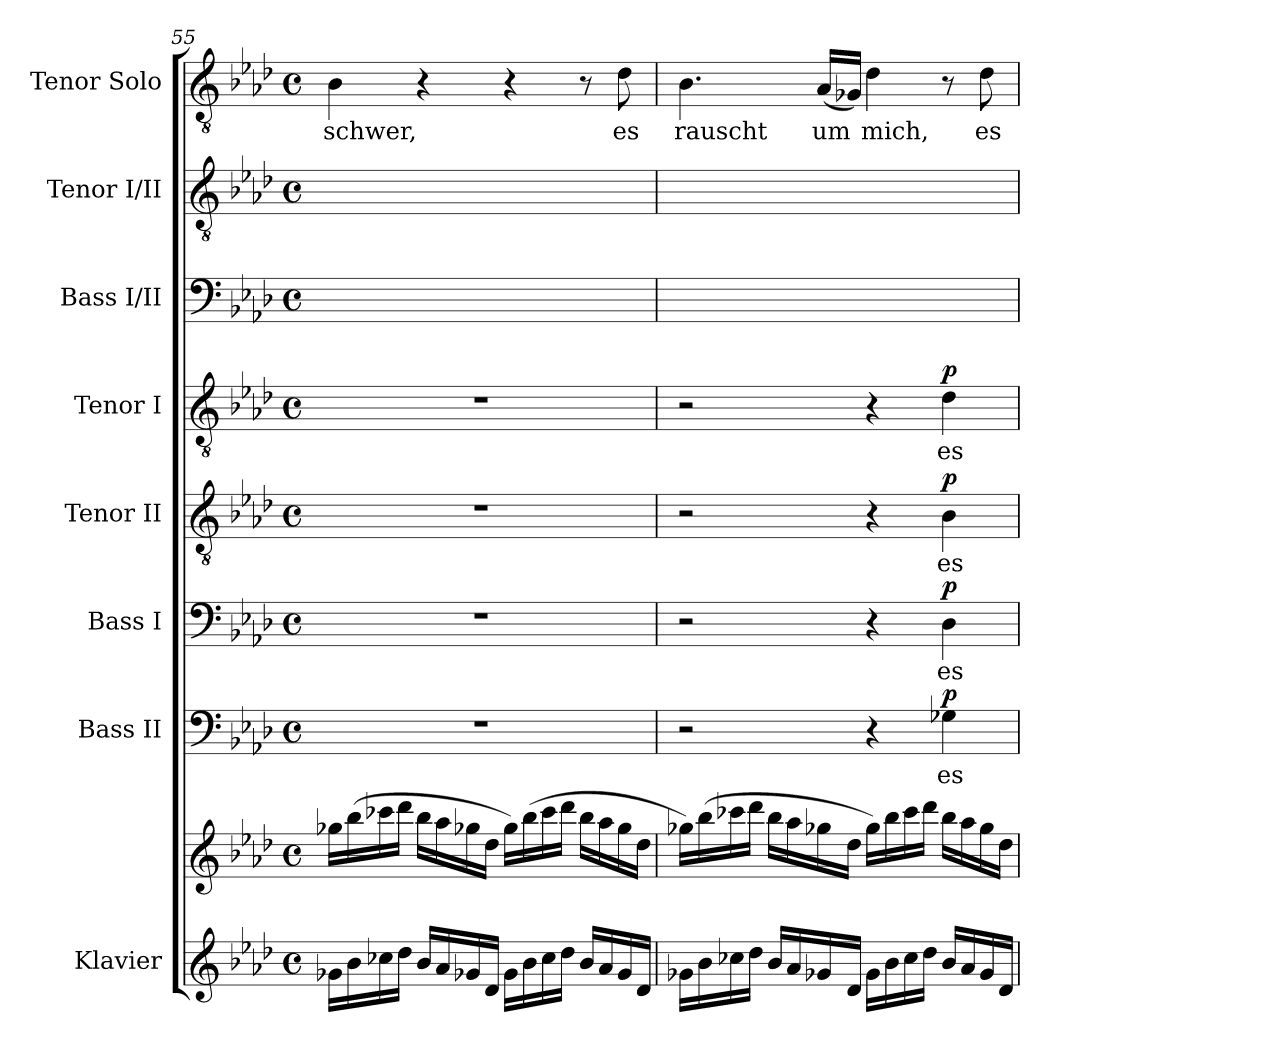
**kern	**kern	**kern	**text	**dynam	**kern	**text	**dynam	**kern	**text	**dynam	**kern	**text	**dynam	**kern	**text	**kern	**text	**kern	**text
*part8	*part8	*part7	*part7	*part7	*part6	*part6	*part6	*part5	*part5	*part5	*part4	*part4	*part4	*part3	*part3	*part2	*part2	*part1	*part1
*staff9	*staff8	*staff7	*staff7	*staff7	*staff6	*staff6	*staff6	*staff5	*staff5	*staff5	*staff4	*staff4	*staff4	*staff3	*staff3	*staff2	*staff2	*staff1	*staff1
*I"Klavier	*	*I"Bass II	*	*	*I"Bass I	*	*	*I"Tenor II	*	*	*I"Tenor I	*	*	*I"Bass I/II	*	*I"Tenor I/II	*	*I"Tenor Solo	*
*I'Klav.	*	*I'B.	*	*	*I'B.	*	*	*I'T.	*	*	*I'T.	*	*	*I'B.	*	*I'T.	*	*I'T. Solo	*
!!LO:PB:g=z
*clefG2	*clefG2	*clefF4	*	*	*clefF4	*	*	*clefGv2	*	*	*clefGv2	*	*	*clefF4	*	*clefGv2	*	*clefGv2	*
*	*	*	*	*	*	*	*	*ITrd7c12	*	*	*ITrd7c12	*	*	*	*	*ITrd7c12	*	*ITrd7c12	*
*k[b-e-a-d-]	*k[b-e-a-d-]	*k[b-e-a-d-]	*	*	*k[b-e-a-d-]	*	*	*k[b-e-a-d-]	*	*	*k[b-e-a-d-]	*	*	*k[b-e-a-d-]	*	*k[b-e-a-d-]	*	*k[b-e-a-d-]	*
*A-:	*A-:	*A-:	*	*	*A-:	*	*	*A-:	*	*	*A-:	*	*	*A-:	*	*A-:	*	*A-:	*
*M4/4	*M4/4	*M4/4	*	*	*M4/4	*	*	*M4/4	*	*	*M4/4	*	*	*M4/4	*	*M4/4	*	*M4/4	*
*met(c)	*met(c)	*met(c)	*	*	*met(c)	*	*	*met(c)	*	*	*met(c)	*	*	*met(c)	*	*met(c)	*	*met(c)	*
=55	=55	=55	=55	=55	=55	=55	=55	=55	=55	=55	=55	=55	=55	=55	=55	=55	=55	=55	=55
!	!	!	!	!	!	!	!	!	!	!	!	!	!	!	!	!	!	!	!LO:LY:b:color=#000000
16g-Xi\LL	16gg-Xi\LL	1r	.	.	1r	.	.	1r	.	.	1r	.	.	1ryy	.	1ryy	.	4BB-i\	-schwer,
16b-i\	(16bb-i\	.	.	.	.	.	.	.	.	.	.	.	.	.	.	.	.	.	.
16cc-Xi\	16ccc-Xi\	.	.	.	.	.	.	.	.	.	.	.	.	.	.	.	.	.	.
16dd-i\JJ	16ddd-i\JJ	.	.	.	.	.	.	.	.	.	.	.	.	.	.	.	.	.	.
16b-i/LL	16bb-i\LL	.	.	.	.	.	.	.	.	.	.	.	.	.	.	.	.	4r	.
16a-i/	16aa-i\	.	.	.	.	.	.	.	.	.	.	.	.	.	.	.	.	.	.
16g-Xi/	16gg-Xi\	.	.	.	.	.	.	.	.	.	.	.	.	.	.	.	.	.	.
16d-i/JJ	16dd-i\JJ	.	.	.	.	.	.	.	.	.	.	.	.	.	.	.	.	.	.
16g-i\LL	16gg-i\LL)	.	.	.	.	.	.	.	.	.	.	.	.	.	.	.	.	4r	.
16b-i\	(16bb-i\	.	.	.	.	.	.	.	.	.	.	.	.	.	.	.	.	.	.
16cc-i\	16ccc-i\	.	.	.	.	.	.	.	.	.	.	.	.	.	.	.	.	.	.
16dd-i\JJ	16ddd-i\JJ	.	.	.	.	.	.	.	.	.	.	.	.	.	.	.	.	.	.
16b-i/LL	16bb-i\LL	.	.	.	.	.	.	.	.	.	.	.	.	.	.	.	.	8r	.
16a-i/	16aa-i\	.	.	.	.	.	.	.	.	.	.	.	.	.	.	.	.	.	.
!	!	!	!	!	!	!	!	!	!	!	!	!	!	!	!	!	!	!	!LO:LY:b:color=#000000
16g-i/	16gg-i\	.	.	.	.	.	.	.	.	.	.	.	.	.	.	.	.	8D-i\	es
16d-i/JJ	16dd-i\JJ	.	.	.	.	.	.	.	.	.	.	.	.	.	.	.	.	.	.
=56	=56	=56	=56	=56	=56	=56	=56	=56	=56	=56	=56	=56	=56	=56	=56	=56	=56	=56	=56
*	*	*	*	*	*	*	*	*	*	*	*	*	*	*^	*	*^	*	*	*
!	!	!	!	!	!	!	!	!	!	!	!	!	!	!	!	!	!	!	!	!	!LO:LY:b:color=#000000
16g-Xi\LL	16gg-Xi\LL)	2r	.	.	2r	.	.	2r	.	.	2r	.	.	2ryy	2.ryy	.	2ryy	2.ryy	.	4.BB-i\	rauscht
16b-i\	(16bb-i\	.	.	.	.	.	.	.	.	.	.	.	.	.	.	.	.	.	.	.	.
16cc-Xi\	16ccc-Xi\	.	.	.	.	.	.	.	.	.	.	.	.	.	.	.	.	.	.	.	.
16dd-i\JJ	16ddd-i\JJ	.	.	.	.	.	.	.	.	.	.	.	.	.	.	.	.	.	.	.	.
16b-i/LL	16bb-i\LL	.	.	.	.	.	.	.	.	.	.	.	.	.	.	.	.	.	.	.	.
16a-i/	16aa-i\	.	.	.	.	.	.	.	.	.	.	.	.	.	.	.	.	.	.	.	.
!	!	!	!	!	!	!	!	!	!	!	!	!	!	!	!	!	!	!	!	!	!LO:LY:b:color=#000000
16g-Xi/	16gg-Xi\	.	.	.	.	.	.	.	.	.	.	.	.	.	.	.	.	.	.	(16AA-i/LL	um
16d-i/JJ	16dd-i\JJ	.	.	.	.	.	.	.	.	.	.	.	.	.	.	.	.	.	.	16GG-Xi/JJ)	.
!	!	!	!	!	!	!	!	!	!	!	!	!	!	!	!	!	!	!	!	!	!LO:LY:b:color=#000000
16g-i\LL	16gg-i\LL)	4r	.	.	4r	.	.	4r	.	.	4r	.	.	4ryy	.	.	4ryy	.	.	4D-i\	mich,
16b-i\	16bb-i\	.	.	.	.	.	.	.	.	.	.	.	.	.	.	.	.	.	.	.	.
16cc-i\	16ccc-i\	.	.	.	.	.	.	.	.	.	.	.	.	.	.	.	.	.	.	.	.
16dd-i\JJ	16ddd-i\JJ	.	.	.	.	.	.	.	.	.	.	.	.	.	.	.	.	.	.	.	.
!	!	!	!LO:LY:b:color=#000000	!	!	!	!	!	!	!	!	!	!	!	!	!	!	!	!	!	!
!	!	!	!	!	!	!LO:LY:b:color=#000000	!	!	!	!	!	!	!	!	!	!	!	!	!	!	!
!	!	!	!	!	!	!	!	!	!LO:LY:b:color=#000000	!	!	!	!	!	!	!	!	!	!	!	!
!	!	!	!	!	!	!	!	!	!	!	!	!LO:LY:b:color=#000000	!	!	!	!	!	!	!	!	!
!	!	!	!	!	!	!	!	!	!	!	!	!	!	!	!	!LO:LY:b:color=#000000	!	!	!	!	!
!	!	!	!	!	!	!	!	!	!	!	!	!	!	!	!	!	!	!	!LO:LY:b:color=#000000	!	!
16b-i/LL	16bb-i\LL	4G-Xi\	es	p	4D-i\	es	p	4BB-i\	es	p	4D-i\	es	p	4D-i/yy	4G-Xi\yy	es	4D-i/yy	4BB-i\yy	es	8r	.
16a-i/	16aa-i\	.	.	.	.	.	.	.	.	.	.	.	.	.	.	.	.	.	.	.	.
!	!	!	!	!	!	!	!	!	!	!	!	!	!	!	!	!	!	!	!	!	!LO:LY:b:color=#000000
16g-i/	16gg-i\	.	.	.	.	.	.	.	.	.	.	.	.	.	.	.	.	.	.	8D-i\	es
16d-i/JJ	16dd-i\JJ	.	.	.	.	.	.	.	.	.	.	.	.	.	.	.	.	.	.	.	.
*	*	*	*	*	*	*	*	*	*	*	*	*	*	*v	*v	*	*	*	*	*	*
*	*	*	*	*	*	*	*	*	*	*	*	*	*	*	*	*v	*v	*	*	*
=	=	=	=	=	=	=	=	=	=	=	=	=	=	=	=	=	=	=	=
*-	*-	*-	*-	*-	*-	*-	*-	*-	*-	*-	*-	*-	*-	*-	*-	*-	*-	*-	*-
